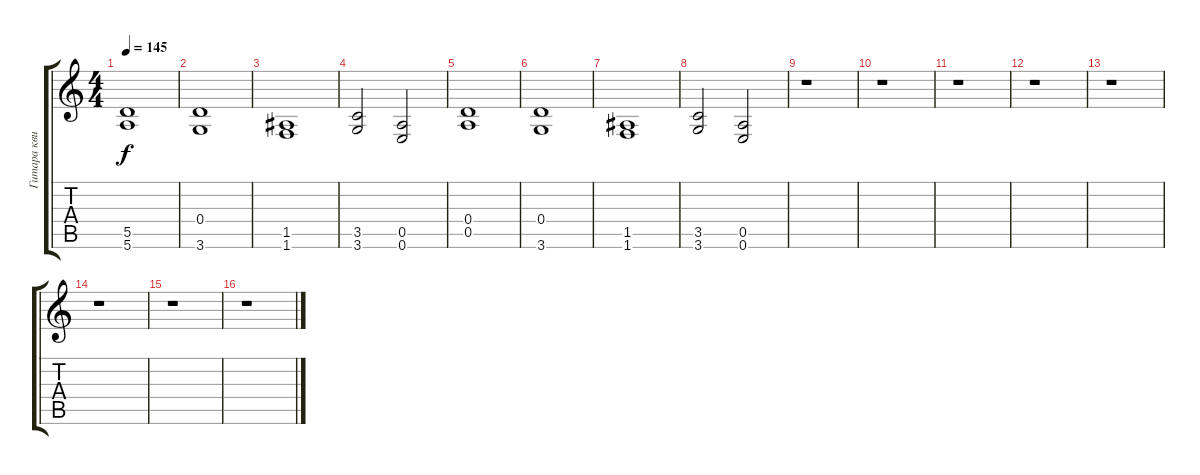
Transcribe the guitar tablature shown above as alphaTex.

\track ("Гитара квинты" "Гитара кви") {instrument distortionguitar}
\staff {score tabs}
\tuning (E4 B3 G3 D3 A2 E2) {hide}
\ts (4 4)
\tempo 145
\clef g2
\ks c
(5.5 5.6).1{dy f} |
(0.4 3.6).1 |
(1.5 1.6).1 |
(3.5 3.6).2 (0.5 0.6).2 |
(0.4 0.5).1 |
(0.4 3.6).1 |
(1.5 1.6).1 |
(3.5 3.6).2 (0.5 0.6).2 |
r.1 |
r.1 |
r.1 |
r.1 |
r.1 |
r.1 |
r.1 |
r.1
